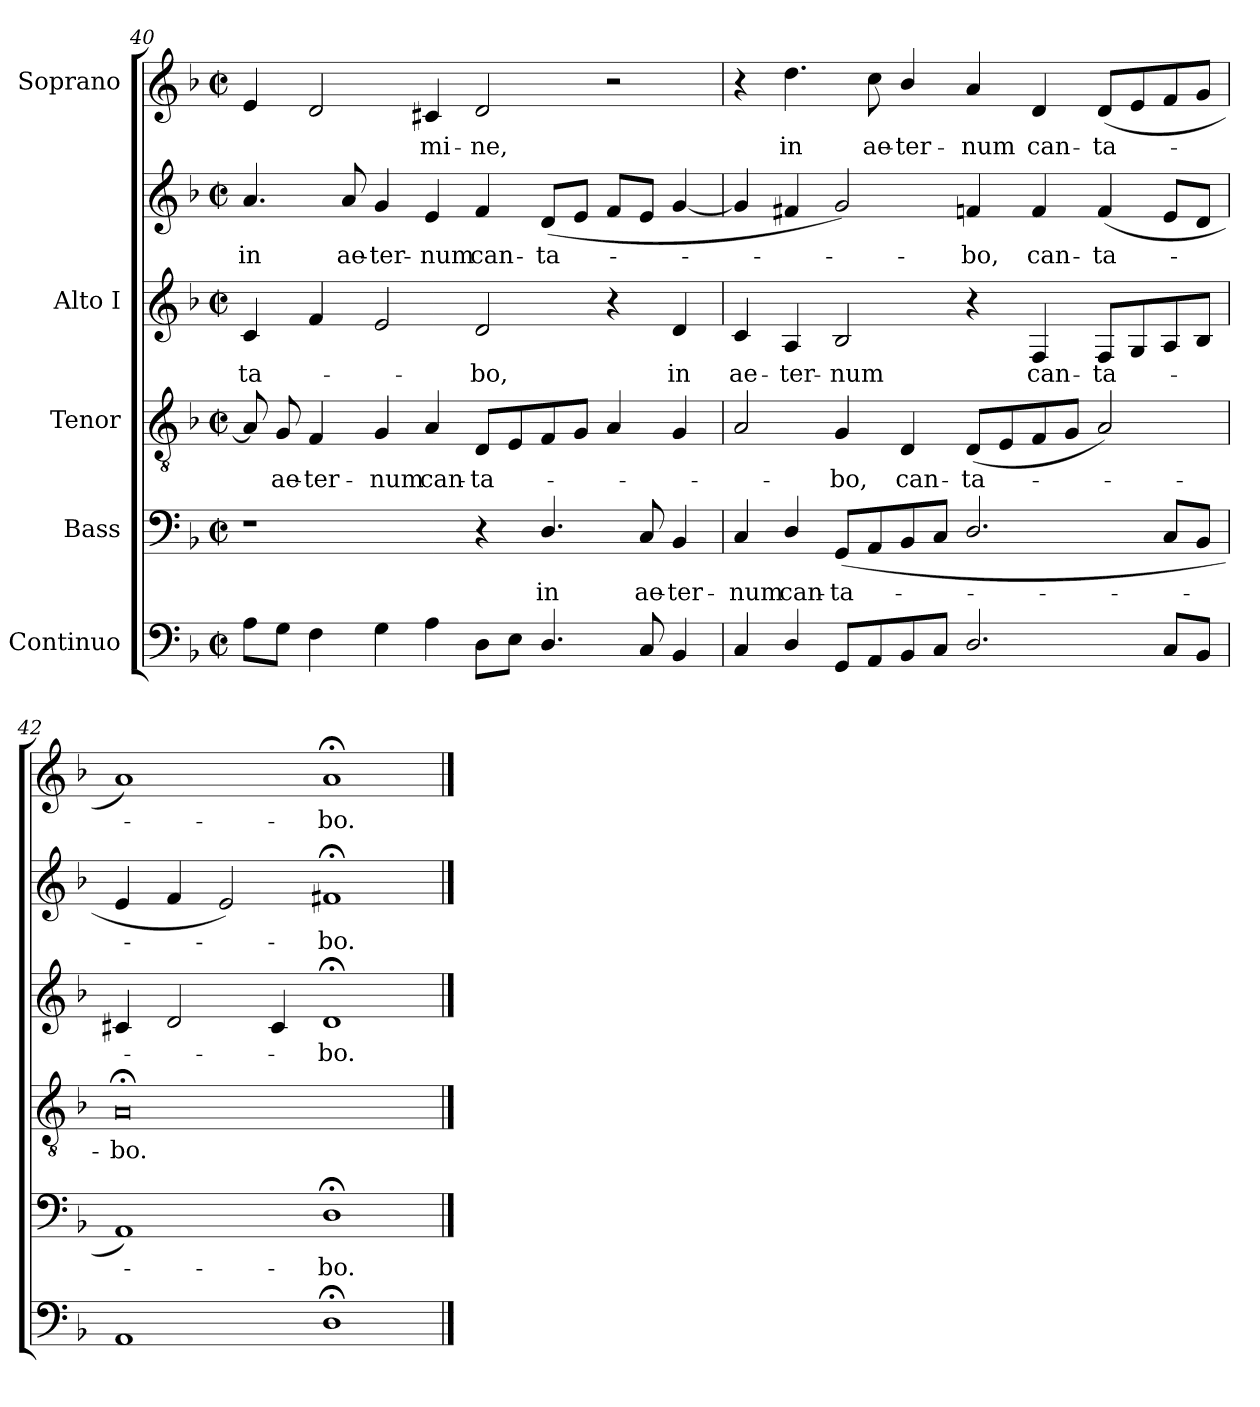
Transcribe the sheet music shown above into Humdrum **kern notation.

**kern	**kern	**text	**kern	**text	**kern	**text	**kern	**text	**kern	**text
*part5	*part4	*part4	*part3	*part3	*part2	*part2	*part2	*part2	*part1	*part1
*staff6	*staff5	*staff5	*staff4	*staff4	*staff3	*staff3	*staff2	*staff2	*staff1	*staff1
*I"Continuo	*I"Bass	*	*I"Tenor	*	*I"Alto I	*	*	*	*I"Soprano	*
!!LO:LB:g=z
*clefF4	*clefF4	*	*clefGv2	*	*clefG2	*	*clefG2	*	*clefG2	*
*k[b-]	*k[b-]	*	*k[b-]	*	*k[b-]	*	*k[b-]	*	*k[b-]	*
*F:	*F:	*	*F:	*	*F:	*	*F:	*	*F:	*
*M4/2	*M4/2	*	*M4/2	*	*M4/2	*	*M4/2	*	*M4/2	*
*met(c|)	*met(c|)	*	*met(c|)	*	*met(c|)	*	*met(c|)	*	*met(c|)	*
=40	=40	=40	=40	=40	=40	=40	=40	=40	=40	=40
!	!	!	!	!	!	!LO:LY:b	!	!LO:LY:b	!	!
8AL	1r	.	8A]	.	4c	ta-	4.a	-in	4e	.
!	!	!	!	!LO:LY:b	!	!	!	!	!	!
8GJ	.	.	8G	ae-	.	.	.	.	.	.
!	!	!	!	!LO:LY:b	!	!	!	!	!	!
4F	.	.	4F	-ter-	4f	.	.	.	2d	.
!	!	!	!	!	!	!	!	!LO:LY:b	!	!
.	.	.	.	.	.	.	8a	ae-	.	.
!	!	!	!	!LO:LY:b	!	!	!	!LO:LY:b	!	!
4G	.	.	4G	-num	2e	.	4g	-ter-	.	.
!	!	!	!	!LO:LY:b	!	!	!	!LO:LY:b	!	!LO:LY:b
4A	.	.	4A	can-	.	.	4e	-num	4c#X	mi-
!	!	!	!	!LO:LY:b	!	!LO:LY:b	!	!LO:LY:b	!	!LO:LY:b
8DL	4r	.	8DL	-ta-	2d	bo,	4f	can-	2d	-ne,
8EJ	.	.	8E	.	.	.	.	.	.	.
!	!	!LO:LY:b	!	!	!	!	!	!LO:LY:b	!	!
4.D/	4.D/	in	8F	.	.	.	(<8dL	-ta-	.	.
.	.	.	8GJ	.	.	.	8eJ	.	.	.
.	.	.	4A	.	4r	.	8fL	.	2r	.
!	!	!LO:LY:b	!	!	!	!	!	!	!	!
8C	8C	ae-	.	.	.	.	8eJ	.	.	.
!	!	!LO:LY:b	!	!	!	!LO:LY:b	!	!	!	!
4BB-	4BB-	-ter-	4G	.	4d	in	[4g	.	.	.
=41	=41	=41	=41	=41	=41	=41	=41	=41	=41	=41
!	!	!LO:LY:b	!	!	!	!LO:LY:b	!	!	!	!
4C	4C	-num	2A	.	4c	ae-	4g]	.	4r	.
!	!	!LO:LY:b	!	!	!	!LO:LY:b	!	!	!	!LO:LY:b
4D/	4D/	can-	.	.	4A	-ter-	4f#X	.	4.dd	in
!	!	!LO:LY:b	!	!LO:LY:b	!	!LO:LY:b	!	!	!	!
8GGL	(<8GGL	-ta-	4G	bo,	2B-	-num	2g)	.	.	.
!	!	!	!	!	!	!	!	!	!	!LO:LY:b
8AA	8AA	.	.	.	.	.	.	.	8cc	ae-
!	!	!	!	!LO:LY:b	!	!	!	!	!	!LO:LY:b
8BB-	8BB-	.	4D	can-	.	.	.	.	4b-/	-ter-
8CJ	8CJ	.	.	.	.	.	.	.	.	.
!	!	!	!	!LO:LY:b	!	!	!	!LO:LY:b	!	!LO:LY:b
2.D/	2.D/	.	(<8DL	-ta-	4r	.	4fn	bo,	4a	-num
.	.	.	8E	.	.	.	.	.	.	.
!	!	!	!	!	!	!LO:LY:b	!	!LO:LY:b	!	!LO:LY:b
.	.	.	8F	.	4F	can-	4f	can-	4d	can-
.	.	.	8GJ	.	.	.	.	.	.	.
!	!	!	!	!	!	!LO:LY:b	!	!LO:LY:b	!	!LO:LY:b
.	.	.	2A)	.	8FL	-ta-	(<4f	-ta-	(<8dL	-ta-
.	.	.	.	.	8G	.	.	.	8e	.
8CL	8CL	.	.	.	8A	.	8eL	.	8f	.
8BB-J	8BB-J	.	.	.	8B-J	.	8dJ	.	8gJ	.
=42	=42	=42	=42	=42	=42	=42	=42	=42	=42	=42
!	!	!	!	!LO:LY:b	!	!	!	!	!	!
1AA	1AA)	.	0A;<	bo.	4c#X	.	4e	.	1a)	.
.	.	.	.	.	2d	.	4f	.	.	.
.	.	.	.	.	.	.	2e)	.	.	.
.	.	.	.	.	4c#	.	.	.	.	.
!	!	!LO:LY:b	!	!	!	!LO:LY:b	!	!LO:LY:b	!	!LO:LY:b
1D;<	1D;<	bo.	.	.	1d;<	bo.	1f#X;<	bo.	1a;<	bo.
==	==	==	==	==	==	==	==	==	==	==
*-	*-	*-	*-	*-	*-	*-	*-	*-	*-	*-
